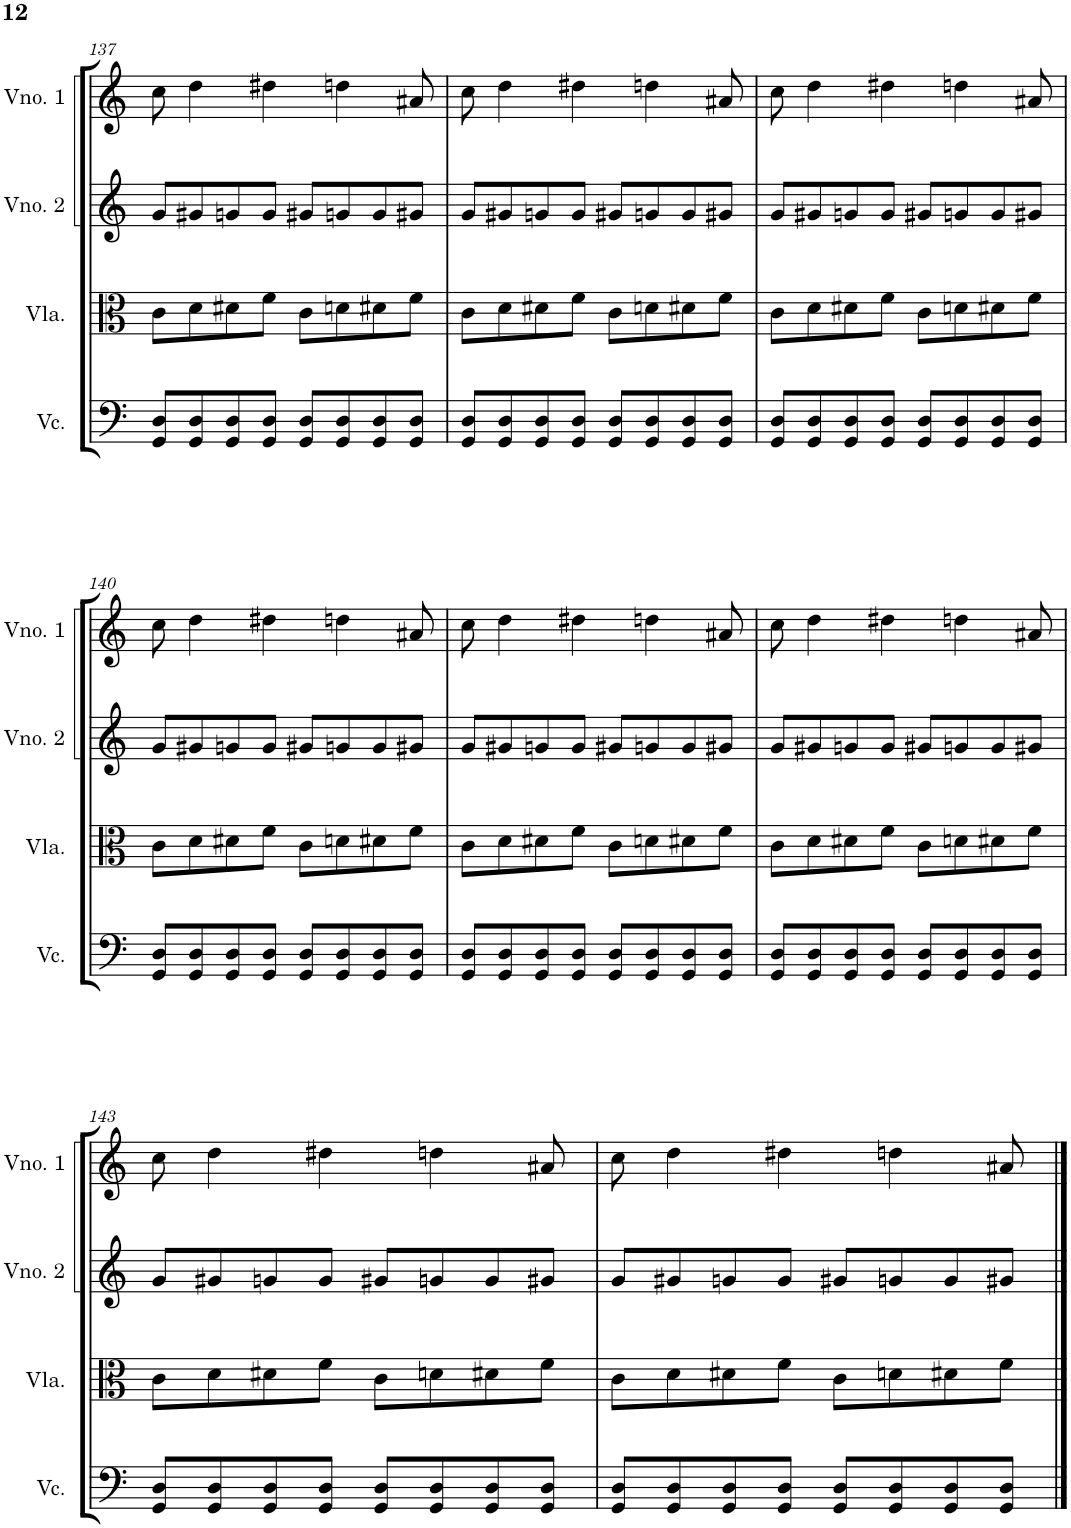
**kern	**kern	**kern	**kern
*part4	*part3	*part2	*part1
*staff4	*staff3	*staff2	*staff1
*I"Violoncelo	*I"Viola	*I"Violino 2	*I"Violino 1
*I'Vc.	*I'Vla.	*I'Vno. 2	*I'Vno. 1
!!LO:PB:g=z
*clefF4	*clefC3	*clefG2	*clefG2
*k[]	*k[]	*k[]	*k[]
*M4/4	*M4/4	*M4/4	*M4/4
=137	=137	=137	=137
8GG/ 8D/L	8c\L	8g/L	8cc\
8GG/ 8D/	8d\	8g#X/	4dd\
8GG/ 8D/	8d#X\	8gn/	.
8GG/ 8D/J	8f\J	8g/J	4dd#X\
8GG/ 8D/L	8c\L	8g#X/L	.
8GG/ 8D/	8dn\	8gn/	4ddn\
8GG/ 8D/	8d#X\	8g/	.
8GG/ 8D/J	8f\J	8g#X/J	8a#X/
=138	=138	=138	=138
8GG/ 8D/L	8c\L	8g/L	8cc\
8GG/ 8D/	8d\	8g#X/	4dd\
8GG/ 8D/	8d#X\	8gn/	.
8GG/ 8D/J	8f\J	8g/J	4dd#X\
8GG/ 8D/L	8c\L	8g#X/L	.
8GG/ 8D/	8dn\	8gn/	4ddn\
8GG/ 8D/	8d#X\	8g/	.
8GG/ 8D/J	8f\J	8g#X/J	8a#X/
=139	=139	=139	=139
8GG/ 8D/L	8c\L	8g/L	8cc\
8GG/ 8D/	8d\	8g#X/	4dd\
8GG/ 8D/	8d#X\	8gn/	.
8GG/ 8D/J	8f\J	8g/J	4dd#X\
8GG/ 8D/L	8c\L	8g#X/L	.
8GG/ 8D/	8dn\	8gn/	4ddn\
8GG/ 8D/	8d#X\	8g/	.
8GG/ 8D/J	8f\J	8g#X/J	8a#X/
!!LO:LB:g=z
=140	=140	=140	=140
8GG/ 8D/L	8c\L	8g/L	8cc\
8GG/ 8D/	8d\	8g#X/	4dd\
8GG/ 8D/	8d#X\	8gn/	.
8GG/ 8D/J	8f\J	8g/J	4dd#X\
8GG/ 8D/L	8c\L	8g#X/L	.
8GG/ 8D/	8dn\	8gn/	4ddn\
8GG/ 8D/	8d#X\	8g/	.
8GG/ 8D/J	8f\J	8g#X/J	8a#X/
=141	=141	=141	=141
8GG/ 8D/L	8c\L	8g/L	8cc\
8GG/ 8D/	8d\	8g#X/	4dd\
8GG/ 8D/	8d#X\	8gn/	.
8GG/ 8D/J	8f\J	8g/J	4dd#X\
8GG/ 8D/L	8c\L	8g#X/L	.
8GG/ 8D/	8dn\	8gn/	4ddn\
8GG/ 8D/	8d#X\	8g/	.
8GG/ 8D/J	8f\J	8g#X/J	8a#X/
=142	=142	=142	=142
8GG/ 8D/L	8c\L	8g/L	8cc\
8GG/ 8D/	8d\	8g#X/	4dd\
8GG/ 8D/	8d#X\	8gn/	.
8GG/ 8D/J	8f\J	8g/J	4dd#X\
8GG/ 8D/L	8c\L	8g#X/L	.
8GG/ 8D/	8dn\	8gn/	4ddn\
8GG/ 8D/	8d#X\	8g/	.
8GG/ 8D/J	8f\J	8g#X/J	8a#X/
!!LO:LB:g=z
=143	=143	=143	=143
8GG/ 8D/L	8c\L	8g/L	8cc\
8GG/ 8D/	8d\	8g#X/	4dd\
8GG/ 8D/	8d#X\	8gn/	.
8GG/ 8D/J	8f\J	8g/J	4dd#X\
8GG/ 8D/L	8c\L	8g#X/L	.
8GG/ 8D/	8dn\	8gn/	4ddn\
8GG/ 8D/	8d#X\	8g/	.
8GG/ 8D/J	8f\J	8g#X/J	8a#X/
=144	=144	=144	=144
8GG/ 8D/L	8c\L	8g/L	8cc\
8GG/ 8D/	8d\	8g#X/	4dd\
8GG/ 8D/	8d#X\	8gn/	.
8GG/ 8D/J	8f\J	8g/J	4dd#X\
8GG/ 8D/L	8c\L	8g#X/L	.
8GG/ 8D/	8dn\	8gn/	4ddn\
8GG/ 8D/	8d#X\	8g/	.
8GG/ 8D/J	8f\J	8g#X/J	8a#X/
==	==	==	==
*-	*-	*-	*-
